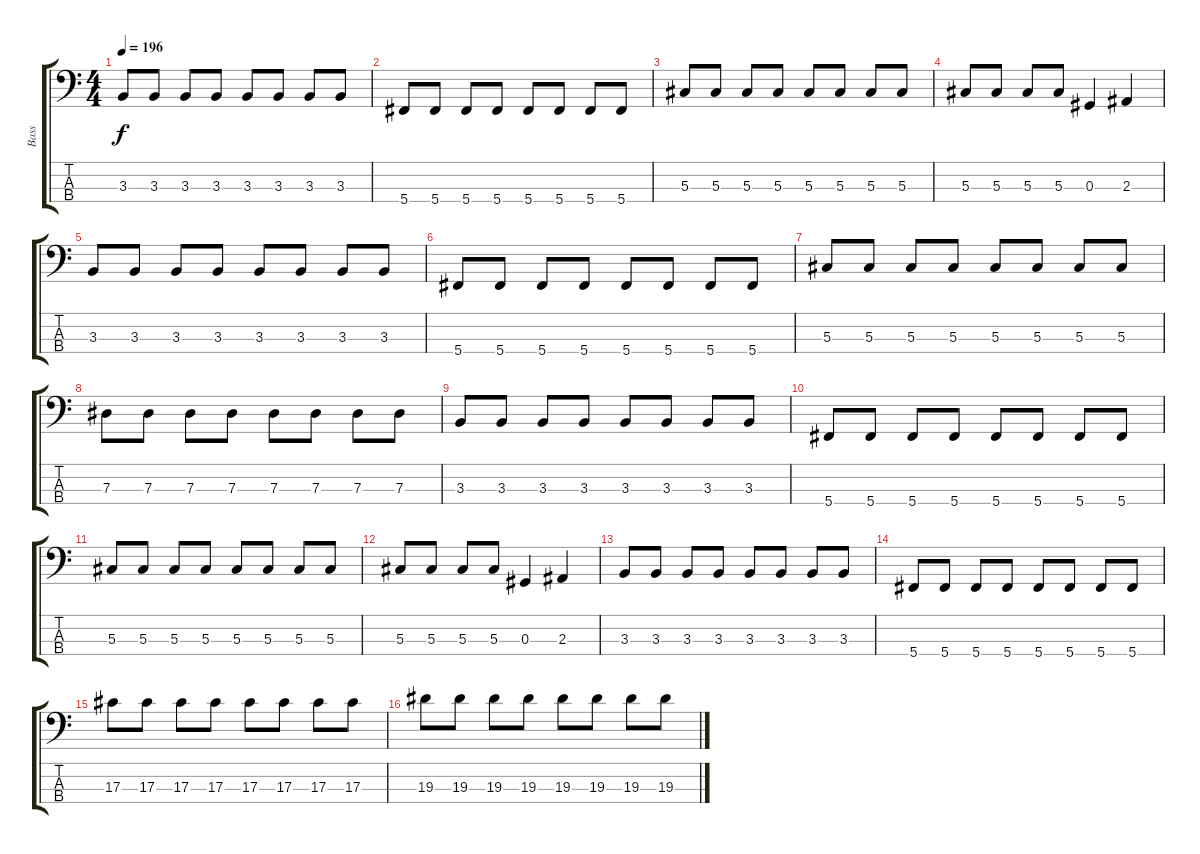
\track ("Bass" "Bass") {instrument electricbassfinger}
\staff {score tabs}
\tuning (Gb2 Db2 Ab1 Db1) {hide}
\ts (4 4)
\tempo 196
\clef f4
\ks c
3.3.8{dy f} 3.3.8 3.3.8 3.3.8 3.3.8 3.3.8 3.3.8 3.3.8 |
5.4.8 5.4.8 5.4.8 5.4.8 5.4.8 5.4.8 5.4.8 5.4.8 |
5.3.8 5.3.8 5.3.8 5.3.8 5.3.8 5.3.8 5.3.8 5.3.8 |
5.3.8 5.3.8 5.3.8 5.3.8 0.3.4 2.3.4 |
3.3.8 3.3.8 3.3.8 3.3.8 3.3.8 3.3.8 3.3.8 3.3.8 |
5.4.8 5.4.8 5.4.8 5.4.8 5.4.8 5.4.8 5.4.8 5.4.8 |
5.3.8 5.3.8 5.3.8 5.3.8 5.3.8 5.3.8 5.3.8 5.3.8 |
7.3.8 7.3.8 7.3.8 7.3.8 7.3.8 7.3.8 7.3.8 7.3.8 |
3.3.8 3.3.8 3.3.8 3.3.8 3.3.8 3.3.8 3.3.8 3.3.8 |
5.4.8 5.4.8 5.4.8 5.4.8 5.4.8 5.4.8 5.4.8 5.4.8 |
5.3.8 5.3.8 5.3.8 5.3.8 5.3.8 5.3.8 5.3.8 5.3.8 |
5.3.8 5.3.8 5.3.8 5.3.8 0.3.4 2.3.4 |
3.3.8 3.3.8 3.3.8 3.3.8 3.3.8 3.3.8 3.3.8 3.3.8 |
5.4.8 5.4.8 5.4.8 5.4.8 5.4.8 5.4.8 5.4.8 5.4.8 |
17.3.8 17.3.8 17.3.8 17.3.8 17.3.8 17.3.8 17.3.8 17.3.8 |
19.3.8 19.3.8 19.3.8 19.3.8 19.3.8 19.3.8 19.3.8 19.3.8
